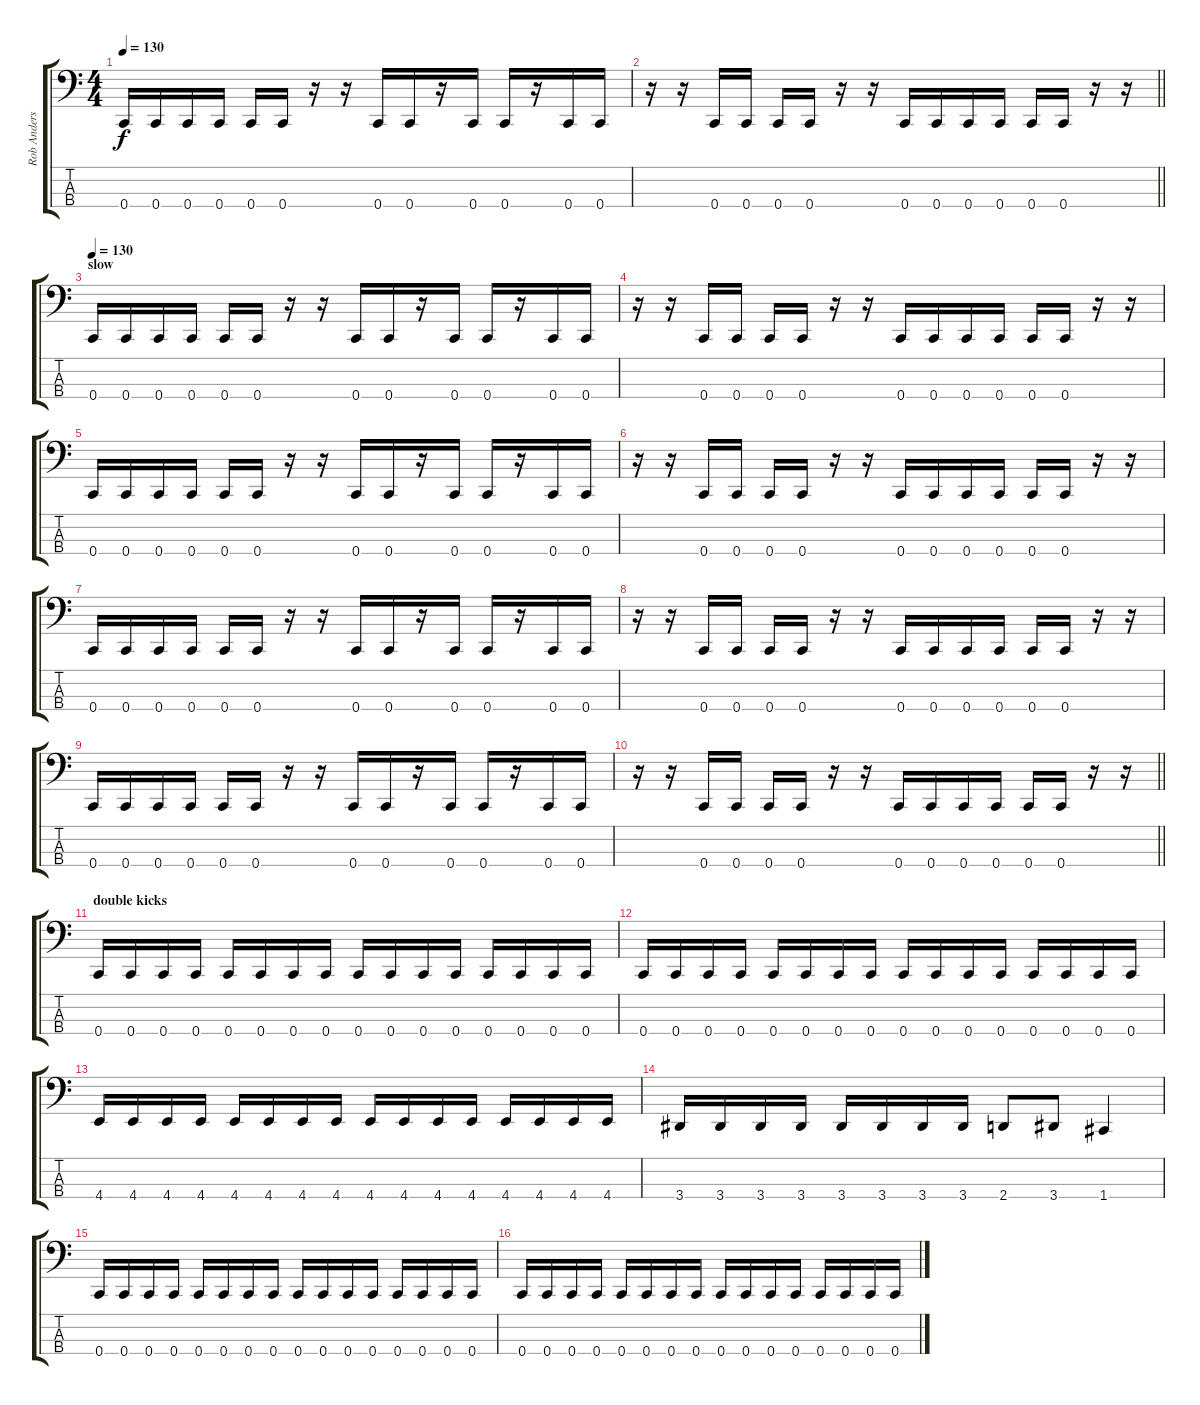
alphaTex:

\track ("Rob Anderson" "Rob Anders") {instrument electricbasspick}
\staff {score tabs}
\tuning (F2 C2 G1 C1) {hide}
\ts (4 4)
\tempo 130
\clef f4
\ks c
0.4.16{dy f} 0.4.16 0.4.16 0.4.16 0.4.16 0.4.16 r.16 r.16 0.4.16 0.4.16 r.16 0.4.16 0.4.16 r.16 0.4.16 0.4.16 |
\barLineRight lightlight
r.16 r.16 0.4.16 0.4.16 0.4.16 0.4.16 r.16 r.16 0.4.16 0.4.16 0.4.16 0.4.16 0.4.16 0.4.16 r.16 r.16 |
\section ("" "slow")
\tempo 130
0.4.16 0.4.16 0.4.16 0.4.16 0.4.16 0.4.16 r.16 r.16 0.4.16 0.4.16 r.16 0.4.16 0.4.16 r.16 0.4.16 0.4.16 |
r.16 r.16 0.4.16 0.4.16 0.4.16 0.4.16 r.16 r.16 0.4.16 0.4.16 0.4.16 0.4.16 0.4.16 0.4.16 r.16 r.16 |
0.4.16 0.4.16 0.4.16 0.4.16 0.4.16 0.4.16 r.16 r.16 0.4.16 0.4.16 r.16 0.4.16 0.4.16 r.16 0.4.16 0.4.16 |
r.16 r.16 0.4.16 0.4.16 0.4.16 0.4.16 r.16 r.16 0.4.16 0.4.16 0.4.16 0.4.16 0.4.16 0.4.16 r.16 r.16 |
0.4.16 0.4.16 0.4.16 0.4.16 0.4.16 0.4.16 r.16 r.16 0.4.16 0.4.16 r.16 0.4.16 0.4.16 r.16 0.4.16 0.4.16 |
r.16 r.16 0.4.16 0.4.16 0.4.16 0.4.16 r.16 r.16 0.4.16 0.4.16 0.4.16 0.4.16 0.4.16 0.4.16 r.16 r.16 |
0.4.16 0.4.16 0.4.16 0.4.16 0.4.16 0.4.16 r.16 r.16 0.4.16 0.4.16 r.16 0.4.16 0.4.16 r.16 0.4.16 0.4.16 |
\barLineRight lightlight
r.16 r.16 0.4.16 0.4.16 0.4.16 0.4.16 r.16 r.16 0.4.16 0.4.16 0.4.16 0.4.16 0.4.16 0.4.16 r.16 r.16 |
\section ("" "double kicks")
0.4.16 0.4.16 0.4.16 0.4.16 0.4.16 0.4.16 0.4.16 0.4.16 0.4.16 0.4.16 0.4.16 0.4.16 0.4.16 0.4.16 0.4.16 0.4.16 |
0.4.16 0.4.16 0.4.16 0.4.16 0.4.16 0.4.16 0.4.16 0.4.16 0.4.16 0.4.16 0.4.16 0.4.16 0.4.16 0.4.16 0.4.16 0.4.16 |
4.4.16 4.4.16 4.4.16 4.4.16 4.4.16 4.4.16 4.4.16 4.4.16 4.4.16 4.4.16 4.4.16 4.4.16 4.4.16 4.4.16 4.4.16 4.4.16 |
3.4.16 3.4.16 3.4.16 3.4.16 3.4.16 3.4.16 3.4.16 3.4.16 2.4.8 3.4.8 1.4.4 |
0.4.16 0.4.16 0.4.16 0.4.16 0.4.16 0.4.16 0.4.16 0.4.16 0.4.16 0.4.16 0.4.16 0.4.16 0.4.16 0.4.16 0.4.16 0.4.16 |
0.4.16 0.4.16 0.4.16 0.4.16 0.4.16 0.4.16 0.4.16 0.4.16 0.4.16 0.4.16 0.4.16 0.4.16 0.4.16 0.4.16 0.4.16 0.4.16
